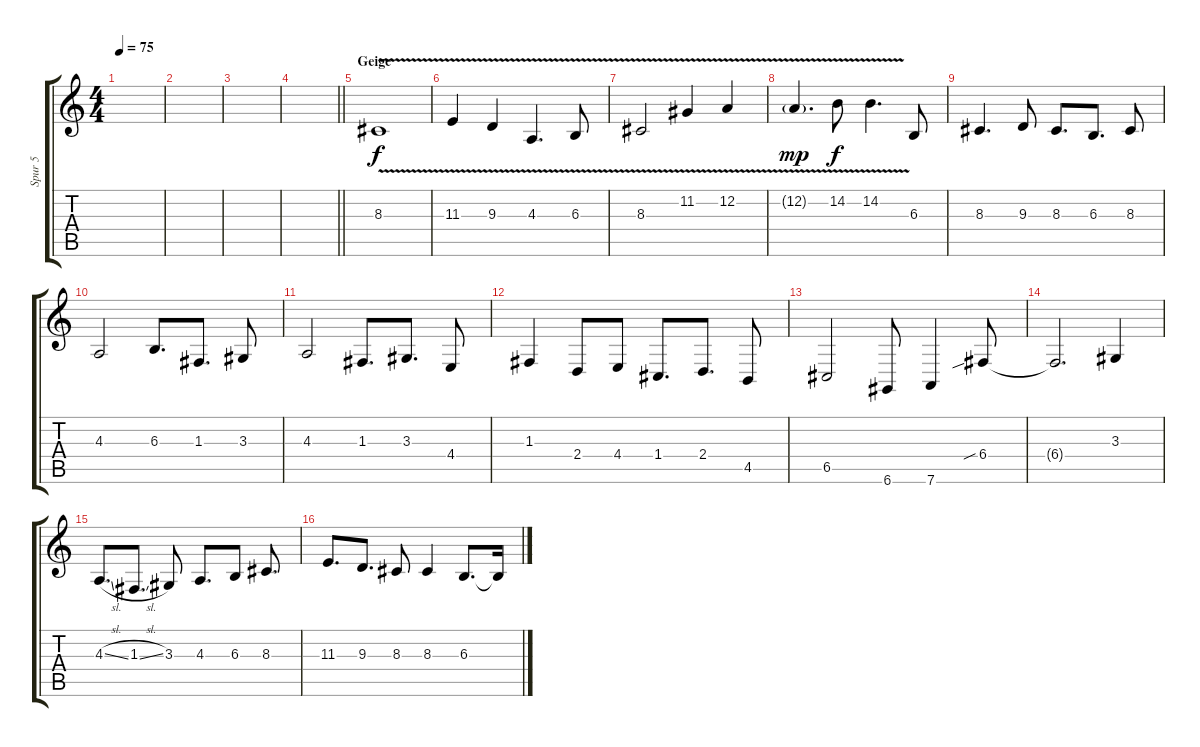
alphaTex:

\track ("Spur 5" "Spur 5") {instrument violin}
\staff {score tabs}
\tuning (D4 A3 F3 C3 G2 D2) {hide}
\ts (4 4)
\tempo 75
\clef g2
\ks c
|
|
|
\barLineRight lightlight
|
\section ("" "Geige")
8.3{v}.1 |
11.3{v}.4 9.3{v}.4 4.3{v}.4{d} 6.3{v}.8 |
8.3{v}.2 11.2{v}.4 12.2{v}.4 |
12.2{v g}.4{d dy mp} 14.2{v}.8{dy f} 14.2{v}.4{d} 6.3.8 |
8.3.4{d} 9.3.8 8.3.8{d} 6.3.8{d} 8.3.8 |
4.3.2 6.3.8{d} 1.3.8{d} 3.3.8 |
4.3.2 1.3.8{d} 3.3.8{d} 4.4.8 |
1.3.4 2.4.8 4.4.8 1.4.8{d} 2.4.8{d} 4.5.8 |
6.5.2 6.6.8 7.6.4 6.4{sib}.8 |
6.4{t}.2{d} 3.3.4 |
4.3{sl}.8{d} 1.3{sl}.8{d} 3.3.8 4.3.8{d} 6.3.8 8.3.8{d} |
11.3.8{d} 9.3.8{d} 8.3.8 8.3.4 6.3.8{d} 6.3{t}.16
